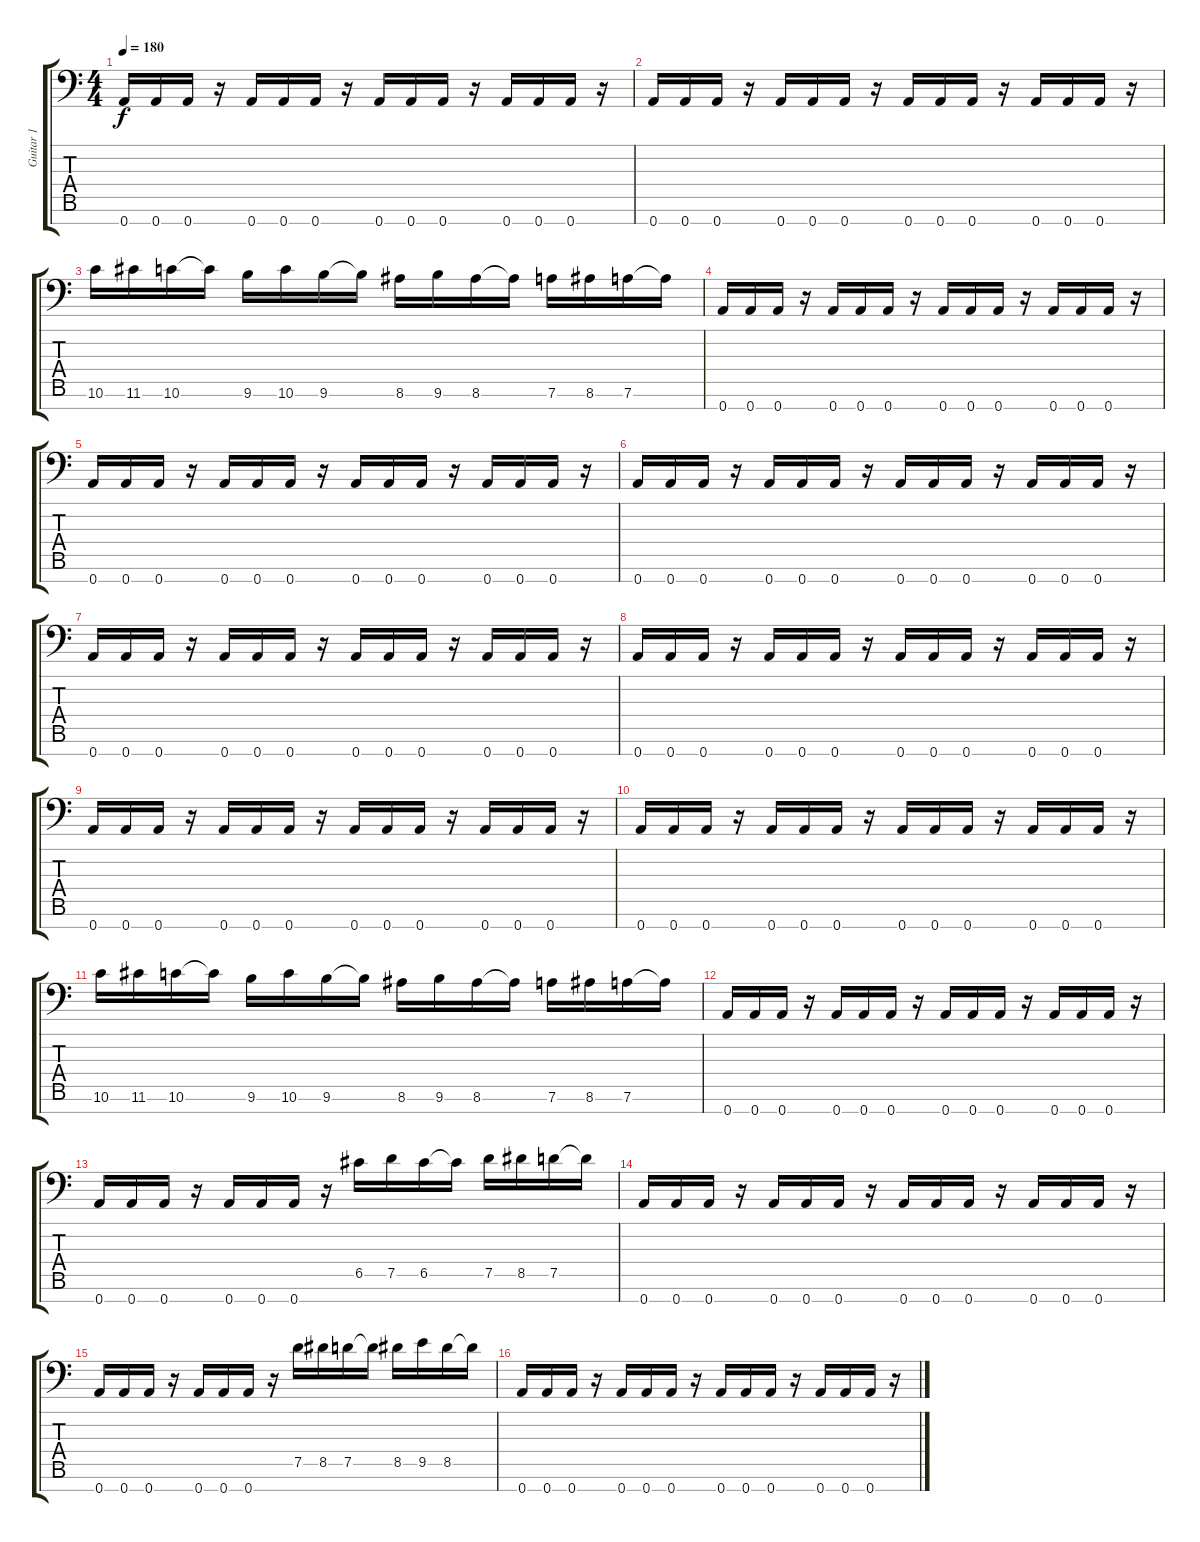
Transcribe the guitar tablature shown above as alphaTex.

\track ("Guitar 1" "Guitar 1") {instrument distortionguitar}
\staff {score tabs}
\tuning (D4 A3 F3 C3 G2 D2 A1) {hide}
\ts (4 4)
\tempo 180
\clef f4
\ks c
0.7.16{dy f} 0.7.16 0.7.16 r.16 0.7.16 0.7.16 0.7.16 r.16 0.7.16 0.7.16 0.7.16 r.16 0.7.16 0.7.16 0.7.16 r.16 |
0.7.16 0.7.16 0.7.16 r.16 0.7.16 0.7.16 0.7.16 r.16 0.7.16 0.7.16 0.7.16 r.16 0.7.16 0.7.16 0.7.16 r.16 |
10.6.16 11.6.16 10.6.16 10.6{t}.16 9.6.16 10.6.16 9.6.16 9.6{t}.16 8.6.16 9.6.16 8.6.16 8.6{t}.16 7.6.16 8.6.16 7.6.16 7.6{t}.16 |
0.7.16 0.7.16 0.7.16 r.16 0.7.16 0.7.16 0.7.16 r.16 0.7.16 0.7.16 0.7.16 r.16 0.7.16 0.7.16 0.7.16 r.16 |
0.7.16 0.7.16 0.7.16 r.16 0.7.16 0.7.16 0.7.16 r.16 0.7.16 0.7.16 0.7.16 r.16 0.7.16 0.7.16 0.7.16 r.16 |
0.7.16 0.7.16 0.7.16 r.16 0.7.16 0.7.16 0.7.16 r.16 0.7.16 0.7.16 0.7.16 r.16 0.7.16 0.7.16 0.7.16 r.16 |
0.7.16 0.7.16 0.7.16 r.16 0.7.16 0.7.16 0.7.16 r.16 0.7.16 0.7.16 0.7.16 r.16 0.7.16 0.7.16 0.7.16 r.16 |
0.7.16 0.7.16 0.7.16 r.16 0.7.16 0.7.16 0.7.16 r.16 0.7.16 0.7.16 0.7.16 r.16 0.7.16 0.7.16 0.7.16 r.16 |
0.7.16 0.7.16 0.7.16 r.16 0.7.16 0.7.16 0.7.16 r.16 0.7.16 0.7.16 0.7.16 r.16 0.7.16 0.7.16 0.7.16 r.16 |
0.7.16 0.7.16 0.7.16 r.16 0.7.16 0.7.16 0.7.16 r.16 0.7.16 0.7.16 0.7.16 r.16 0.7.16 0.7.16 0.7.16 r.16 |
10.6.16 11.6.16 10.6.16 10.6{t}.16 9.6.16 10.6.16 9.6.16 9.6{t}.16 8.6.16 9.6.16 8.6.16 8.6{t}.16 7.6.16 8.6.16 7.6.16 7.6{t}.16 |
0.7.16 0.7.16 0.7.16 r.16 0.7.16 0.7.16 0.7.16 r.16 0.7.16 0.7.16 0.7.16 r.16 0.7.16 0.7.16 0.7.16 r.16 |
0.7.16 0.7.16 0.7.16 r.16 0.7.16 0.7.16 0.7.16 r.16 6.5.16 7.5.16 6.5.16 6.5{t}.16 7.5.16 8.5.16 7.5.16 7.5{t}.16 |
0.7.16 0.7.16 0.7.16 r.16 0.7.16 0.7.16 0.7.16 r.16 0.7.16 0.7.16 0.7.16 r.16 0.7.16 0.7.16 0.7.16 r.16 |
0.7.16 0.7.16 0.7.16 r.16 0.7.16 0.7.16 0.7.16 r.16 7.5.16 8.5.16 7.5.16 7.5{t}.16 8.5.16 9.5.16 8.5.16 8.5{t}.16 |
0.7.16 0.7.16 0.7.16 r.16 0.7.16 0.7.16 0.7.16 r.16 0.7.16 0.7.16 0.7.16 r.16 0.7.16 0.7.16 0.7.16 r.16
